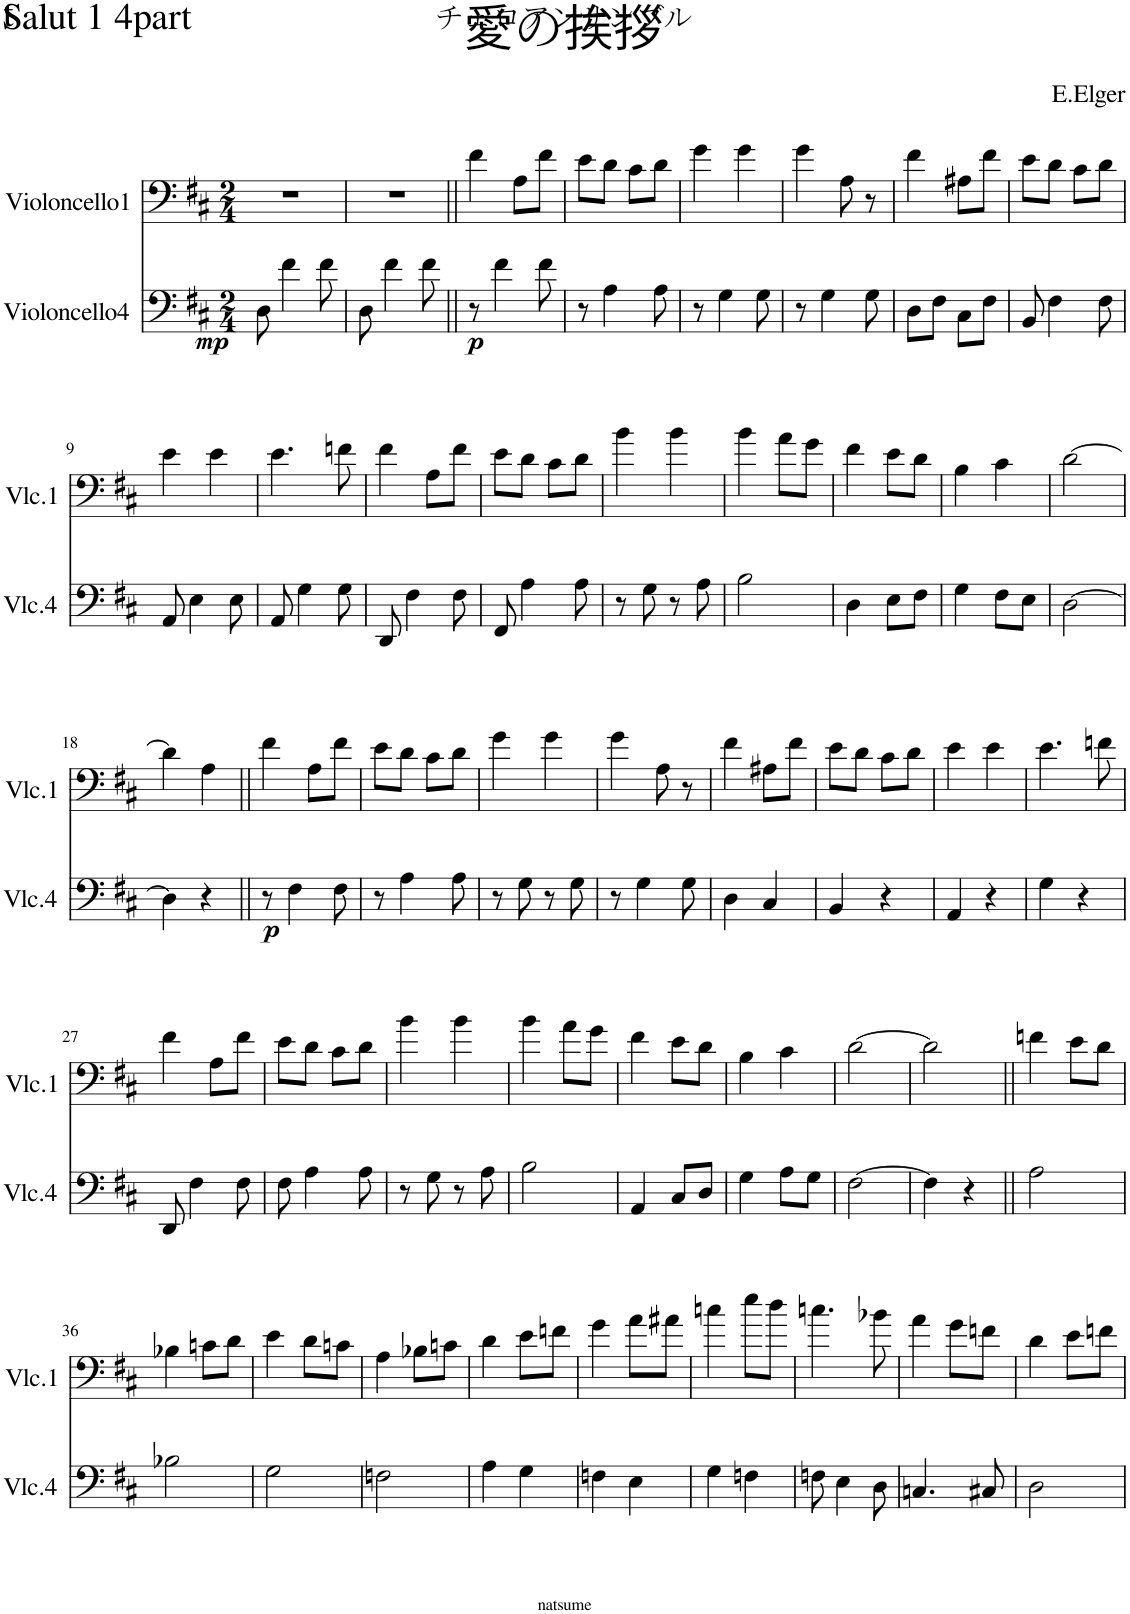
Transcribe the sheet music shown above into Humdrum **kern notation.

**kern	**dynam	**kern
*part2	*part2	*part1
*staff2	*staff2	*staff1
*I"Violoncello4	*	*I"Violoncello1
*I'Vlc.4	*	*I'Vlc.1
*clefF4	*	*clefF4
*k[f#c#]	*	*k[f#c#]
*M2/4	*	*M2/4
=1	=1	=1
!	!LO:DY:b	!
8D\	mp	2r
4f#\	.	.
8f#\	.	.
=2	=2	=2
8D\	.	2r
4f#\	.	.
8f#\	.	.
=3||	=3||	=3||
!	!LO:DY:b	!
8r	p	4f#\
4f#\	.	.
.	.	8A\L
8f#\	.	8f#\J
=4	=4	=4
8r	.	8e\L
4A\	.	8d\J
.	.	8c#\L
8A\	.	8d\J
=5	=5	=5
8r	.	4g\
4G\	.	.
.	.	4g\
8G\	.	.
=6	=6	=6
8r	.	4g\
4G\	.	.
.	.	8A\
8G\	.	8r
=7	=7	=7
8D\L	.	4f#\
8F#\J	.	.
8C#\L	.	8A#X\L
8F#\J	.	8f#\J
=8	=8	=8
8BB/	.	8e\L
4F#\	.	8d\J
.	.	8c#\L
8F#\	.	8d\J
!!LO:LB:g=z
=9	=9	=9
8AA/	.	4e\
4E\	.	.
.	.	4e\
8E\	.	.
=10	=10	=10
8AA/	.	4.e\
4G\	.	.
8G\	.	8fn\
=11	=11	=11
8DD/	.	4f#\
4F#\	.	.
.	.	8A\L
8F#\	.	8f#\J
=12	=12	=12
8FF#/	.	8e\L
4A\	.	8d\J
.	.	8c#\L
8A\	.	8d\J
=13	=13	=13
8r	.	4b\
8G\	.	.
8r	.	4b\
8A\	.	.
=14	=14	=14
2B\	.	4b\
.	.	8a\L
.	.	8g\J
=15	=15	=15
4D\	.	4f#\
8E\L	.	8e\L
8F#\J	.	8d\J
=16	=16	=16
4G\	.	4B\
8F#\L	.	4c#\
8E\J	.	.
=17	=17	=17
[2D\	.	[2d\
!!LO:LB:g=z
=18	=18	=18
4D\]	.	4d\]
4r	.	4A\
=19||	=19||	=19||
!	!LO:DY:b	!
8r	p	4f#\
4F#\	.	.
.	.	8A\L
8F#\	.	8f#\J
=20	=20	=20
8r	.	8e\L
4A\	.	8d\J
.	.	8c#\L
8A\	.	8d\J
=21	=21	=21
8r	.	4g\
8G\	.	.
8r	.	4g\
8G\	.	.
=22	=22	=22
8r	.	4g\
4G\	.	.
.	.	8A\
8G\	.	8r
=23	=23	=23
4D\	.	4f#\
4C#/	.	8A#X\L
.	.	8f#\J
=24	=24	=24
4BB/	.	8e\L
.	.	8d\J
4r	.	8c#\L
.	.	8d\J
=25	=25	=25
4AA/	.	4e\
4r	.	4e\
=26	=26	=26
4G\	.	4.e\
4r	.	.
.	.	8fn\
!!LO:LB:g=z
=27	=27	=27
8DD/	.	4f#\
4F#\	.	.
.	.	8A\L
8F#\	.	8f#\J
=28	=28	=28
8F#\	.	8e\L
4A\	.	8d\J
.	.	8c#\L
8A\	.	8d\J
=29	=29	=29
8r	.	4b\
8G\	.	.
8r	.	4b\
8A\	.	.
=30	=30	=30
2B\	.	4b\
.	.	8a\L
.	.	8g\J
=31	=31	=31
4AA/	.	4f#\
8C#/L	.	8e\L
8D/J	.	8d\J
=32	=32	=32
4G\	.	4B\
8A\L	.	4c#\
8G\J	.	.
=33	=33	=33
[2F#\	.	[2d\
=34	=34	=34
4F#\]	.	2d\]
4r	.	.
=35||	=35||	=35||
2A\	.	4fn\
.	.	8e\L
.	.	8d\J
!!LO:LB:g=z
=36	=36	=36
2B-X\	.	4B-X\
.	.	8cn\L
.	.	8d\J
=37	=37	=37
2G\	.	4e\
.	.	8d\L
.	.	8cn\J
=38	=38	=38
2Fn\	.	4A\
.	.	8B-X\L
.	.	8cn\J
=39	=39	=39
4A\	.	4d\
4G\	.	8e\L
.	.	8fn\J
=40	=40	=40
4Fn\	.	4g\
4E\	.	8a\L
.	.	8a#X\J
=41	=41	=41
4G\	.	4ccn\
4Fn\	.	8ee\L
.	.	8dd\J
=42	=42	=42
8Fn\	.	4.ccn\
4E\	.	.
8D\	.	8b-X\
=43	=43	=43
4.Cn/	.	4a\
.	.	8g\L
8C#X/	.	8fn\J
=44	=44	=44
2D\	.	4d\
.	.	8e\L
.	.	8fn\J
=	=	=
*-	*-	*-
